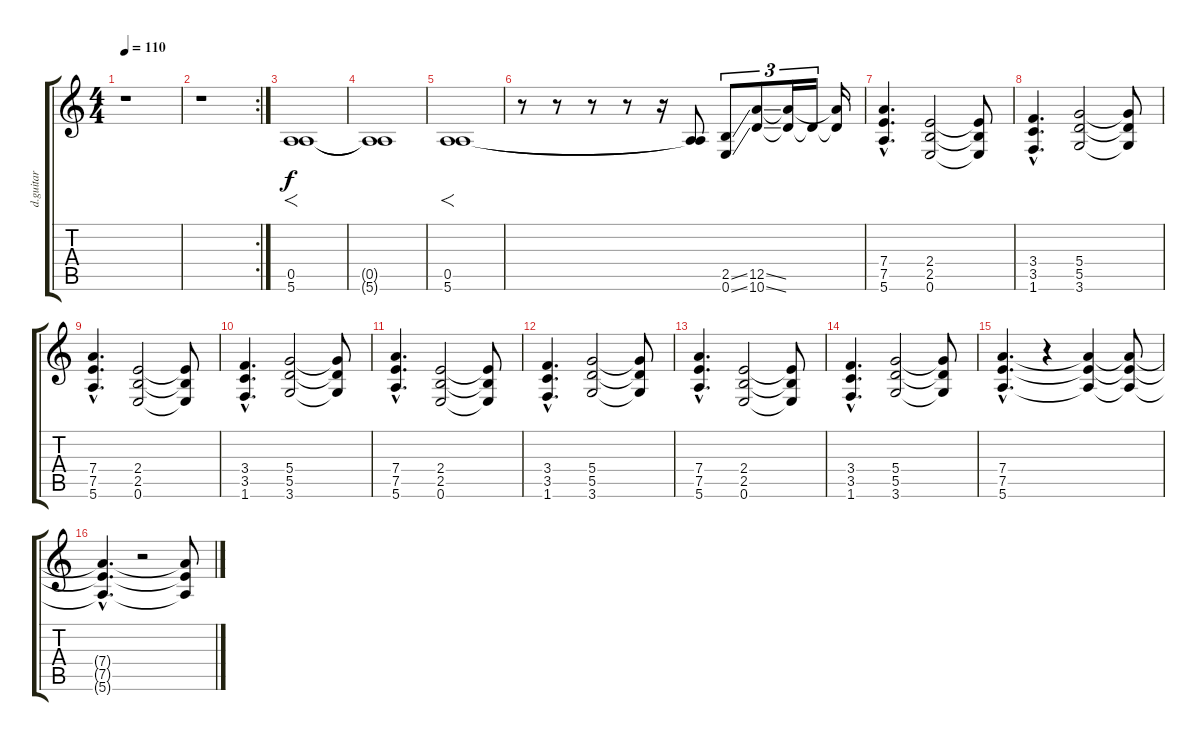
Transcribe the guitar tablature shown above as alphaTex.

\track ("d.guitar" "d.guitar") {instrument distortionguitar}
\staff {score tabs}
\tuning (E4 B3 G3 D3 A2 E2) {hide}
\ts (4 4)
\tempo 110
\clef g2
\ks c
r.1{dy f} |
\rc 2
r.1 |
(0.5 5.6).1{f} |
(0.5{t} 5.6{t}).1 |
(0.5 5.6).1{f} |
r.8 r.8 r.8 r.8 r.16 (0.5{t} 5.6{t}).8 (2.5{ss} 0.6{ss}).8{tu (3 2) balance 0} (12.5{ss} 10.6{ss}).8{tu (3 2) balance 16} (12.5{t} 10.6{t}).16{tu (3 2)} 10.6{t}.16{tu (3 2)} (12.5{t} 10.6{t}).16 |
(7.4{hac} 7.5{hac} 5.6{hac}).4{d balance 8} (2.4 2.5 0.6).2 (2.4{t} 2.5{t} 0.6{t}).8 |
(3.4{hac} 3.5{hac} 1.6{hac}).4{d} (5.4 5.5 3.6).2 (5.4{t} 5.5{t} 3.6{t}).8 |
(7.4{hac} 7.5{hac} 5.6{hac}).4{d} (2.4 2.5 0.6).2 (2.4{t} 2.5{t} 0.6{t}).8 |
(3.4{hac} 3.5{hac} 1.6{hac}).4{d} (5.4 5.5 3.6).2 (5.4{t} 5.5{t} 3.6{t}).8 |
(7.4{hac} 7.5{hac} 5.6{hac}).4{d} (2.4 2.5 0.6).2 (2.4{t} 2.5{t} 0.6{t}).8 |
(3.4{hac} 3.5{hac} 1.6{hac}).4{d} (5.4 5.5 3.6).2 (5.4{t} 5.5{t} 3.6{t}).8 |
(7.4{hac} 7.5{hac} 5.6{hac}).4{d} (2.4 2.5 0.6).2 (2.4{t} 2.5{t} 0.6{t}).8 |
(3.4{hac} 3.5{hac} 1.6{hac}).4{d} (5.4 5.5 3.6).2 (5.4{t} 5.5{t} 3.6{t}).8 |
(7.4{hac} 7.5{hac} 5.6{hac}).4{d} r.4 (7.4{t} 7.5{t} 5.6{t}).4 (7.4{t} 7.5{t} 5.6{t}).8 |
(7.4{hac t} 7.5{hac t} 5.6{hac t}).4{d} r.2 (7.4{t} 7.5{t} 5.6{t}).8
